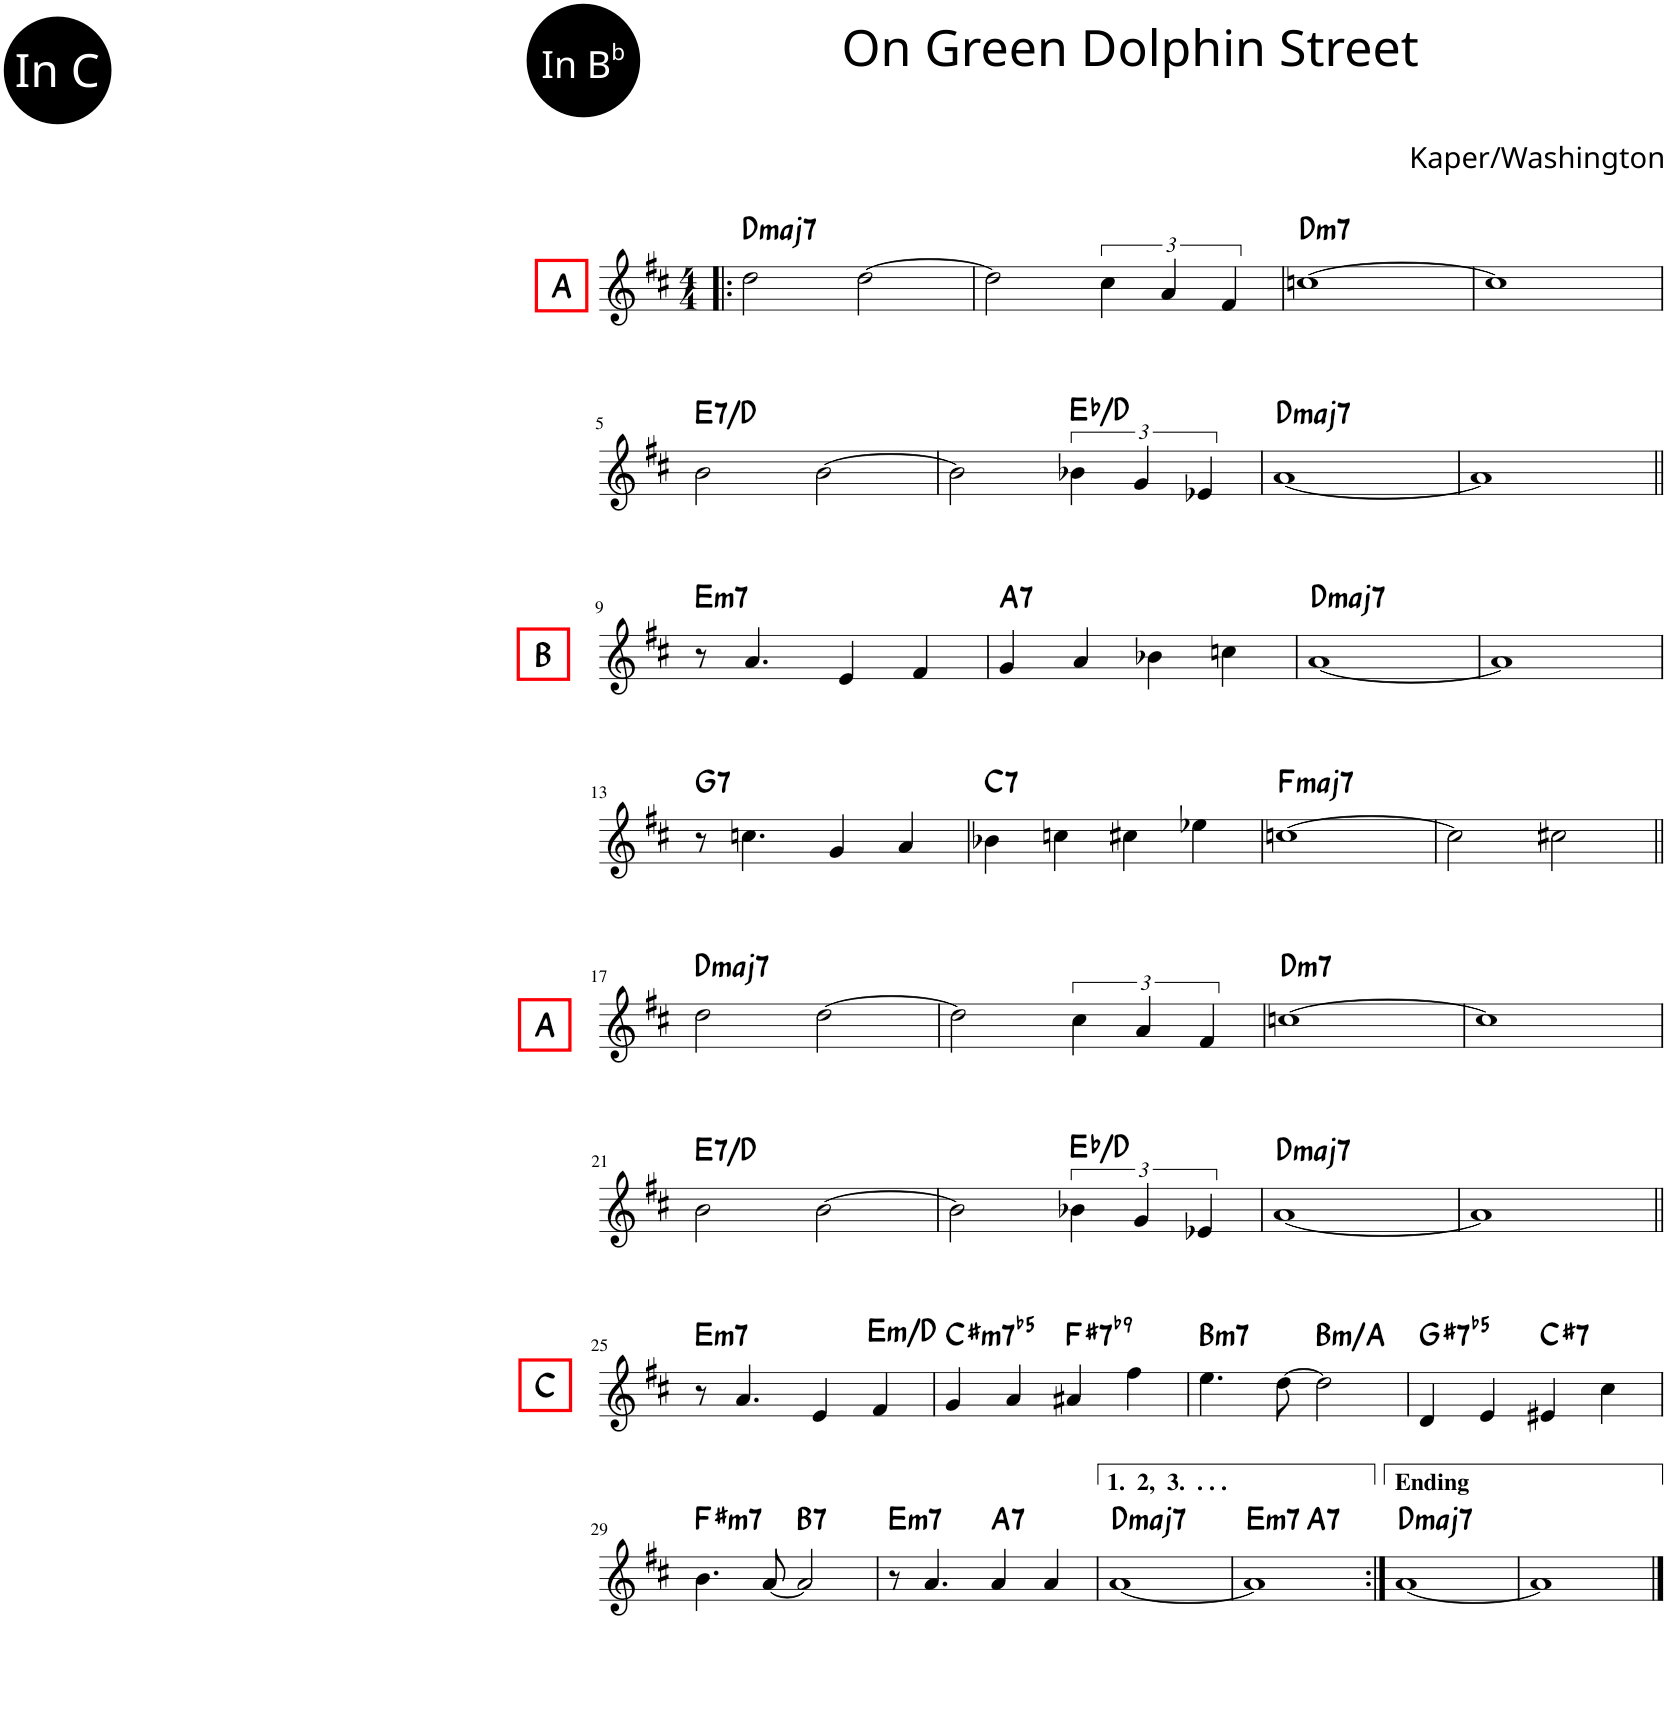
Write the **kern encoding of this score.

**kern	**harte
*part1	*part1
*staff1	*
*I"Piano	*
*I'Pno.	*
*clefG2	*
*k[f#c#]	*
*M4/4	*
=1!|:	=1!|:
!LO:TX:a:B:t=A	!LO:H:kt=maj7
2dd\	D:maj7
[2dd\	.
=2	=2
2dd\]	.
6cc#\	.
6a/	.
6f#/	.
=3	=3
!	!LO:H:kt=m7
[1ccn	D:min7
=4	=4
1cc]	.
!!LO:LB:g=z
=5	=5
!	!LO:H:kt=7
2b\	E:7/b7
[2b\	.
=6	=6
2b\]	.
6b-X\	Eb:maj/7
6g/	.
6e-X/	.
=7	=7
!	!LO:H:kt=maj7
[1a	D:maj7
=8	=8
1a]	.
!!LO:LB:g=z
=9||	=9||
!LO:TX:a:B:t=B	!LO:H:kt=m7
8r	E:min7
4.a/	.
4e/	.
4f#/	.
=10	=10
!	!LO:H:kt=7
4g/	A:7
4a/	.
4b-X\	.
4ccn\	.
=11	=11
!	!LO:H:kt=maj7
[1a	D:maj7
=12	=12
1a]	.
!!LO:LB:g=z
=13	=13
!	!LO:H:kt=7
8r	G:7
4.ccn\	.
4g/	.
4a/	.
=14	=14
!	!LO:H:kt=7
4b-X\	C:7
4ccn\	.
4cc#X\	.
4ee-X\	.
=15	=15
!	!LO:H:kt=maj7
[1ccn	F:maj7
=16	=16
2cc\]	.
2cc#X\	.
!!LO:LB:g=z
=17||	=17||
!LO:TX:a:B:t=A	!LO:H:kt=maj7
2dd\	D:maj7
[2dd\	.
=18	=18
2dd\]	.
6cc#\	.
6a/	.
6f#/	.
=19	=19
!	!LO:H:kt=m7
[1ccn	D:min7
=20	=20
1cc]	.
!!LO:LB:g=z
=21	=21
!	!LO:H:kt=7
2b\	E:7/b7
[2b\	.
=22	=22
2b\]	.
6b-X\	Eb:maj/7
6g/	.
6e-X/	.
=23	=23
!	!LO:H:kt=maj7
[1a	D:maj7
=24	=24
1a]	.
!!LO:LB:g=z
=25||	=25||
!LO:TX:a:B:t=C	!LO:H:kt=m7
8r	E:min7
4.a/	.
4e/	.
!	!LO:H:kt=m
4f#/	E:min/b7
=26	=26
!	!LO:H:kt=m7b5
4g/	C#:hdim7
4a/	.
!	!LO:H:kt=7
4a#X/	F#:7(b9)
4ff#\	.
=27	=27
!	!LO:H:kt=m7
4.ee\	B:min7
[8dd\	.
!	!LO:H:kt=m
2dd\]	B:min/b7
=28	=28
!	!LO:H:kt=7
4d/	G#:(3,b5,b7)
4e/	.
!	!LO:H:kt=7
4e#X/	C#:7
4cc#\	.
!!LO:LB:g=z
=29	=29
!	!LO:H:kt=m7
4.b\	F#:min7
[8a/	.
!	!LO:H:kt=7
2a/]	B:7
=30	=30
!	!LO:H:kt=m7
8r	E:min7
4.a/	.
!	!LO:H:kt=7
4a/	A:7
4a/	.
=31	=31
!	!LO:H:kt=maj7
[1a	D:maj7
=32	=32
!	!LO:H:kt=m7
*^	*
1a]	2ryy	E:min7
!	!	!LO:H:kt=7
.	2ryy	A:7
=33:|!	=33:|!	=33:|!
!	!	!LO:H:kt=maj7
*v	*v	*
[1a	D:maj7
=34	=34
1a]	.
==	==
*-	*-
